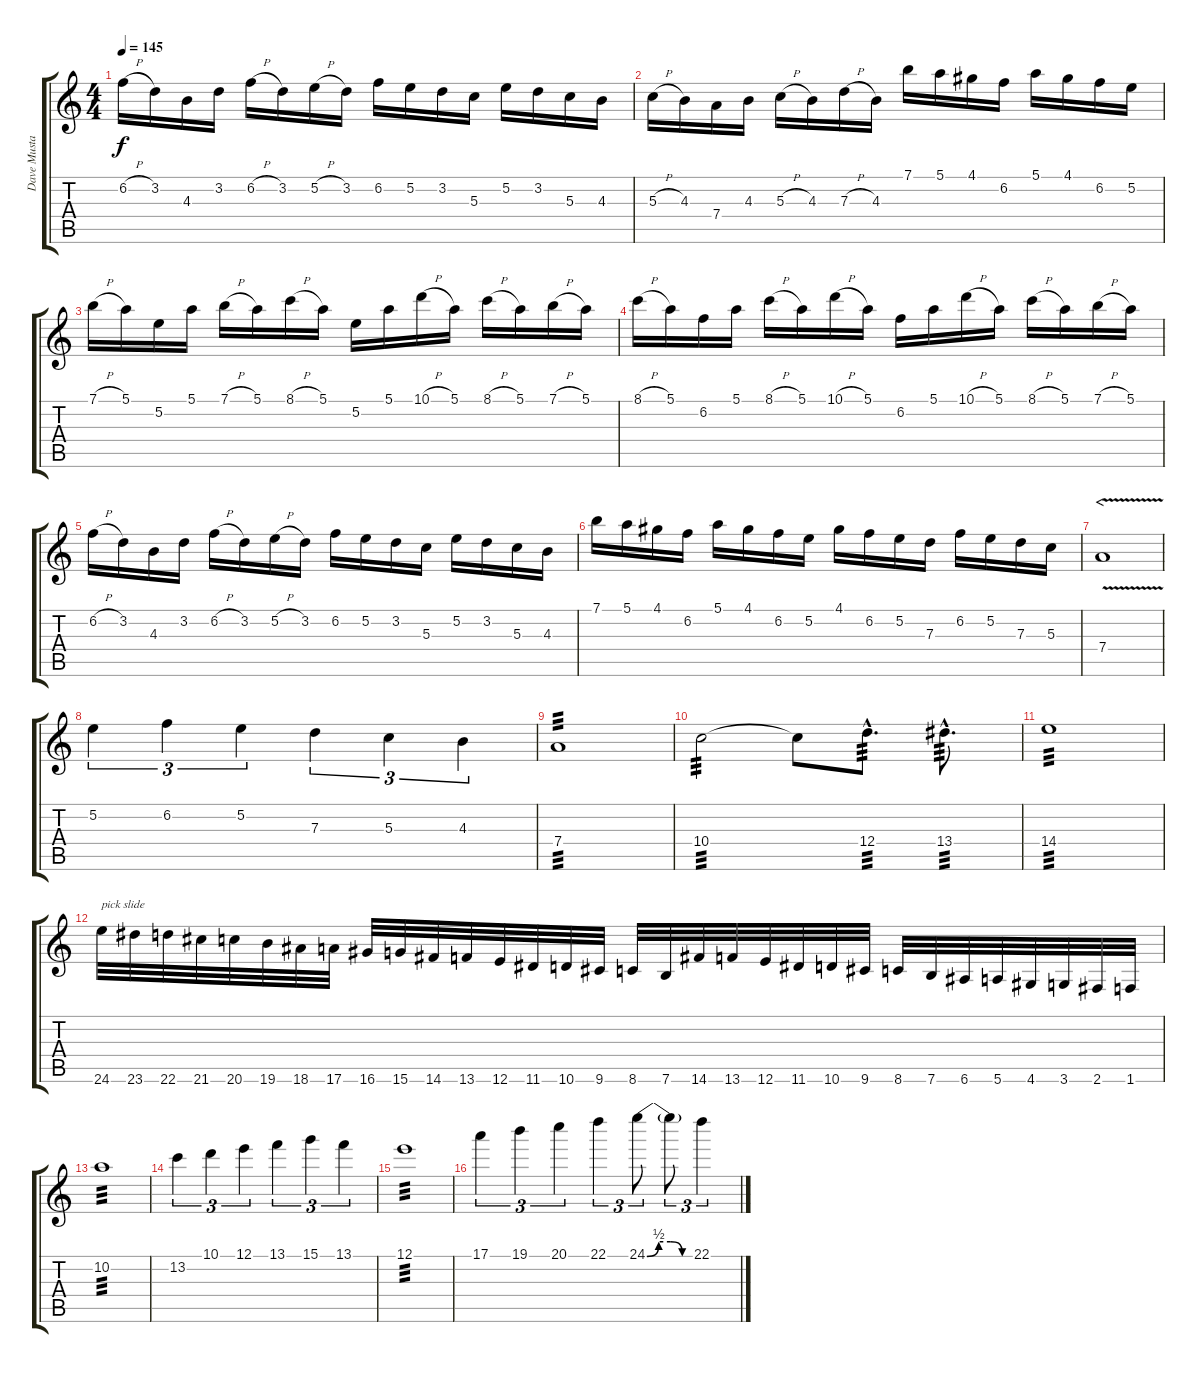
\track ("Dave Mustaine" "Dave Musta") {instrument distortionguitar}
\staff {score tabs}
\tuning (E4 B3 G3 D3 A2 E2) {hide}
\ts (4 4)
\tempo 145
\clef g2
\ks c
6.2{h}.16{dy f} 3.2.16 4.3.16 3.2.16 6.2{h}.16 3.2.16 5.2{h}.16 3.2.16 6.2.16 5.2.16 3.2.16 5.3.16 5.2.16 3.2.16 5.3.16 4.3.16 |
5.3{h}.16 4.3.16 7.4.16 4.3.16 5.3{h}.16 4.3.16 7.3{h}.16 4.3.16 7.1.16 5.1.16 4.1.16 6.2.16 5.1.16 4.1.16 6.2.16 5.2.16 |
7.1{h}.16 5.1.16 5.2.16 5.1.16 7.1{h}.16 5.1.16 8.1{h}.16 5.1.16 5.2.16 5.1.16 10.1{h}.16 5.1.16 8.1{h}.16 5.1.16 7.1{h}.16 5.1.16 |
8.1{h}.16 5.1.16 6.2.16 5.1.16 8.1{h}.16 5.1.16 10.1{h}.16 5.1.16 6.2.16 5.1.16 10.1{h}.16 5.1.16 8.1{h}.16 5.1.16 7.1{h}.16 5.1.16 |
6.2{h}.16 3.2.16 4.3.16 3.2.16 6.2{h}.16 3.2.16 5.2{h}.16 3.2.16 6.2.16 5.2.16 3.2.16 5.3.16 5.2.16 3.2.16 5.3.16 4.3.16 |
7.1.16 5.1.16 4.1.16 6.2.16 5.1.16 4.1.16 6.2.16 5.2.16 4.1.16 6.2.16 5.2.16 7.3.16 6.2.16 5.2.16 7.3.16 5.3.16 |
\section ("" "<")
7.4{v}.1 |
5.2.4{tu (3 2)} 6.2.4{tu (3 2)} 5.2.4{tu (3 2)} 7.3.4{tu (3 2)} 5.3.4{tu (3 2)} 4.3.4{tu (3 2)} |
7.4.1{tp 3} |
10.4.2{tp 3} 10.4{t}.8 12.4{hac}.8{d tp 3} 13.4{hac}.8{d tp 3} |
14.4.1{tp 3} |
24.6.32{txt "pick slide"} 23.6.32 22.6.32 21.6.32 20.6.32 19.6.32 18.6.32 17.6.32 16.6.32 15.6.32 14.6.32 13.6.32 12.6.32 11.6.32 10.6.32 9.6.32 8.6.32 7.6.32 14.6.32 13.6.32 12.6.32 11.6.32 10.6.32 9.6.32 8.6.32 7.6.32 6.6.32 5.6.32 4.6.32 3.6.32 2.6.32 1.6.32 |
10.2.1{tp 3} |
13.2.4{tu (3 2)} 10.1.4{tu (3 2)} 12.1.4{tu (3 2)} 13.1.4{tu (3 2)} 15.1.4{tu (3 2)} 13.1.4{tu (3 2)} |
12.1.1{tp 3} |
17.1.4{tu (3 2)} 19.1.4{tu (3 2)} 20.1.4{tu (3 2)} 22.1.4{tu (3 2)} 24.1{be (custom 0 0 15 2 30 2 45 0 60 0)}.8{tu (3 2)} 24.1{t}.8{tu (3 2)} 22.1.4{tu (3 2)}
